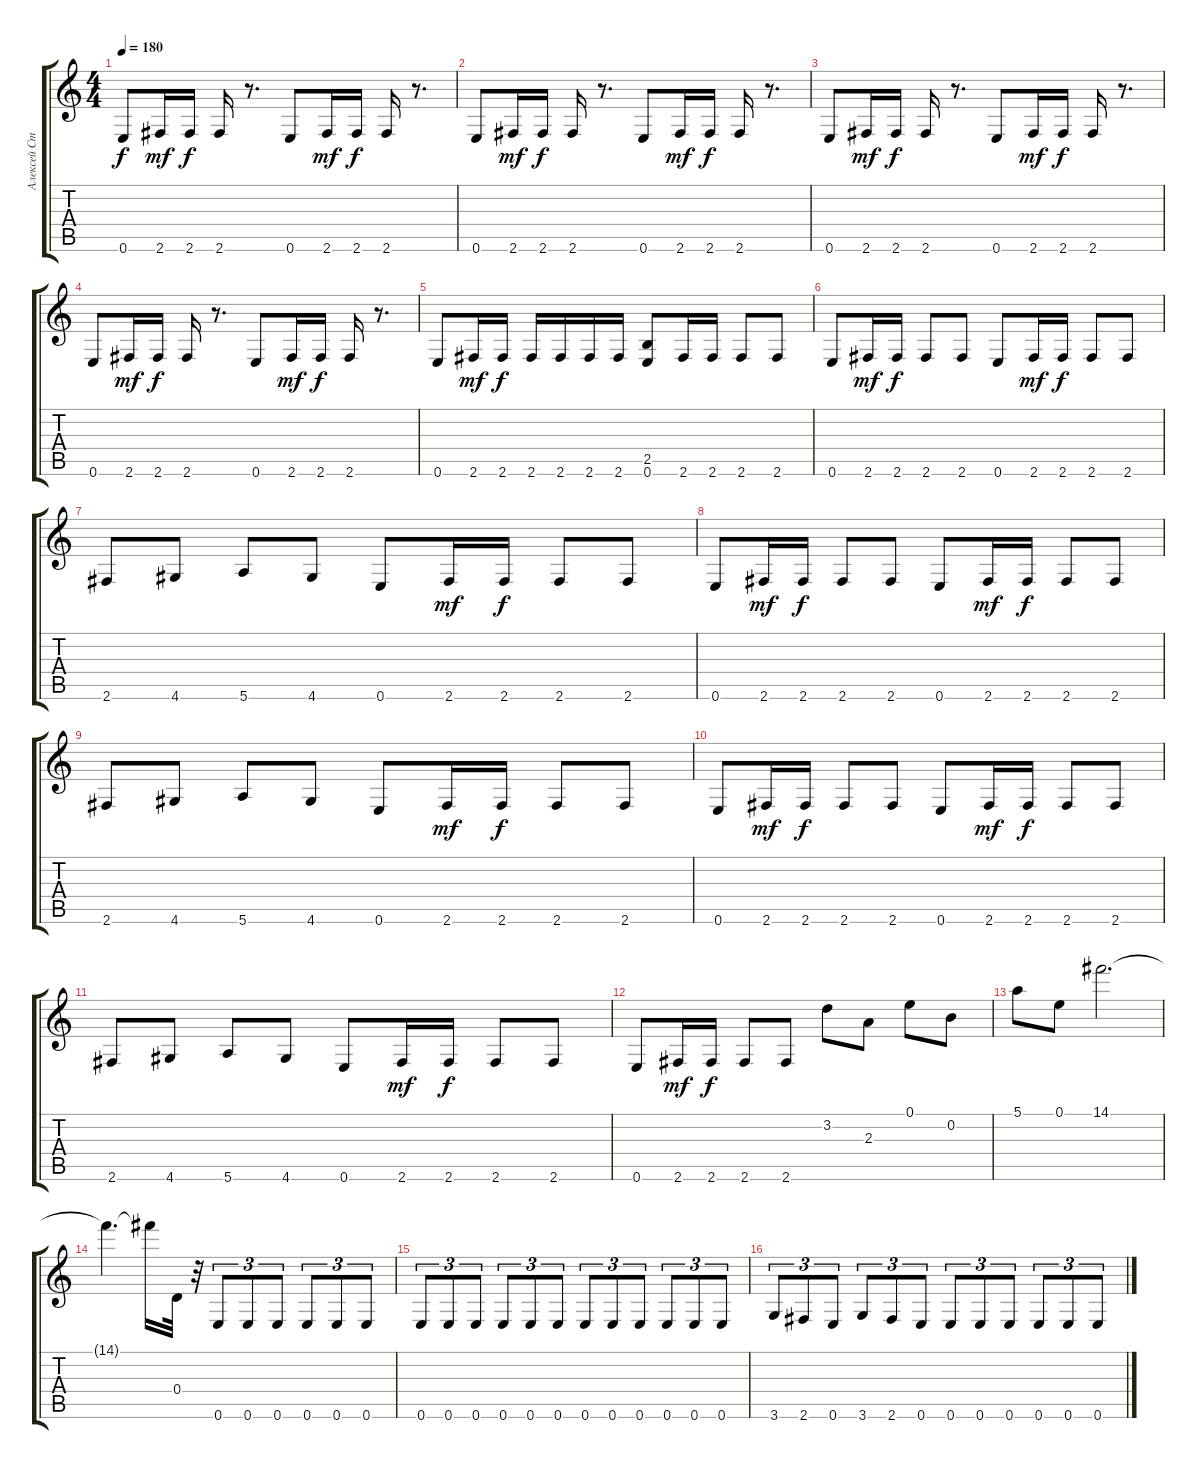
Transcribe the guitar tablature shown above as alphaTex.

\track ("Алексей Страйк" "Алексей Ст") {instrument distortionguitar}
\staff {score tabs}
\tuning (E4 B3 G3 D3 A2 E2) {hide}
\ts (4 4)
\tempo 180
\clef g2
\ks c
0.6.8{dy f} 2.6.16{dy mf} 2.6.16{dy f} 2.6.16 r.8{d} 0.6.8 2.6.16{dy mf} 2.6.16{dy f} 2.6.16 r.8{d} |
0.6.8 2.6.16{dy mf} 2.6.16{dy f} 2.6.16 r.8{d} 0.6.8 2.6.16{dy mf} 2.6.16{dy f} 2.6.16 r.8{d} |
0.6.8 2.6.16{dy mf} 2.6.16{dy f} 2.6.16 r.8{d} 0.6.8 2.6.16{dy mf} 2.6.16{dy f} 2.6.16 r.8{d} |
0.6.8 2.6.16{dy mf} 2.6.16{dy f} 2.6.16 r.8{d} 0.6.8 2.6.16{dy mf} 2.6.16{dy f} 2.6.16 r.8{d} |
0.6.8 2.6.16{dy mf} 2.6.16{dy f} 2.6.16 2.6.16 2.6.16 2.6.16 (2.5 0.6).8 2.6.16 2.6.16 2.6.8 2.6.8 |
0.6.8 2.6.16{dy mf} 2.6.16{dy f} 2.6.8 2.6.8 0.6.8 2.6.16{dy mf} 2.6.16{dy f} 2.6.8 2.6.8 |
2.6.8 4.6.8 5.6.8 4.6.8 0.6.8 2.6.16{dy mf} 2.6.16{dy f} 2.6.8 2.6.8 |
0.6.8 2.6.16{dy mf} 2.6.16{dy f} 2.6.8 2.6.8 0.6.8 2.6.16{dy mf} 2.6.16{dy f} 2.6.8 2.6.8 |
2.6.8 4.6.8 5.6.8 4.6.8 0.6.8 2.6.16{dy mf} 2.6.16{dy f} 2.6.8 2.6.8 |
0.6.8 2.6.16{dy mf} 2.6.16{dy f} 2.6.8 2.6.8 0.6.8 2.6.16{dy mf} 2.6.16{dy f} 2.6.8 2.6.8 |
2.6.8 4.6.8 5.6.8 4.6.8 0.6.8 2.6.16{dy mf} 2.6.16{dy f} 2.6.8 2.6.8 |
0.6.8 2.6.16{dy mf} 2.6.16{dy f} 2.6.8 2.6.8 3.2.8 2.3.8 0.1.8 0.2.8 |
5.1.8 0.1.8 14.1.2{d} |
14.1{t}.4{d} 14.1{t}.16 0.4.32 r.32 0.6.8{tu (3 2)} 0.6.8{tu (3 2)} 0.6.8{tu (3 2)} 0.6.8{tu (3 2)} 0.6.8{tu (3 2)} 0.6.8{tu (3 2)} |
0.6.8{tu (3 2)} 0.6.8{tu (3 2)} 0.6.8{tu (3 2)} 0.6.8{tu (3 2)} 0.6.8{tu (3 2)} 0.6.8{tu (3 2)} 0.6.8{tu (3 2)} 0.6.8{tu (3 2)} 0.6.8{tu (3 2)} 0.6.8{tu (3 2)} 0.6.8{tu (3 2)} 0.6.8{tu (3 2)} |
3.6.8{tu (3 2)} 2.6.8{tu (3 2)} 0.6.8{tu (3 2)} 3.6.8{tu (3 2)} 2.6.8{tu (3 2)} 0.6.8{tu (3 2)} 0.6.8{tu (3 2)} 0.6.8{tu (3 2)} 0.6.8{tu (3 2)} 0.6.8{tu (3 2)} 0.6.8{tu (3 2)} 0.6.8{tu (3 2)}
